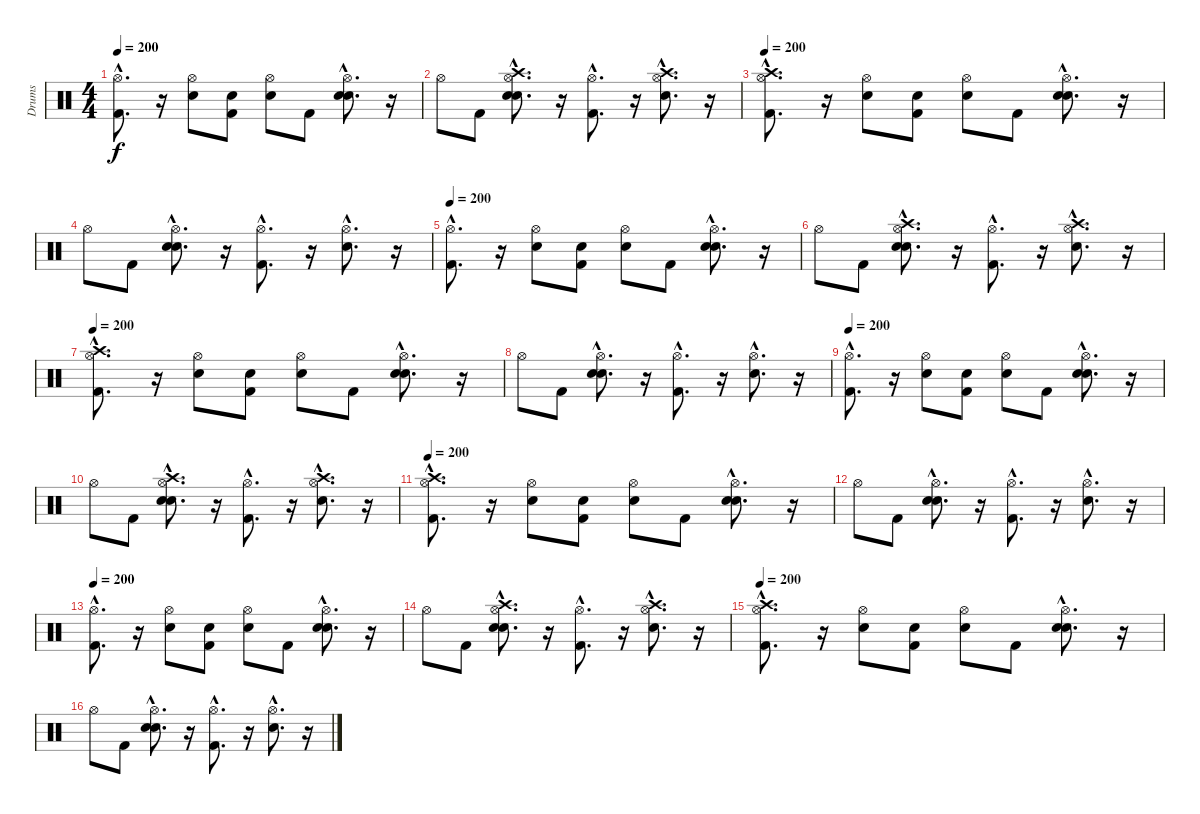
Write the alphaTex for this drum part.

\track ("Drums" "Drums") {instrument percussion}
\staff {score}
\articulation defaults
\ts (4 4)
\tempo 200
\clef neutral
\ks c
("Kick (hit) 2"{hac} "Hi-Hat (open)"{hac}).8{d dy f} r.16 ("Snare (hit) 2" "Hi-Hat (open)").8 ("Snare (hit)" "Kick (hit) 2").8 ("Snare (hit)" "Hi-Hat (open)").8 "Kick (hit) 2".8 ("Snare (hit)"{hac} "Snare (hit) 2"{hac} "Hi-Hat (open)"{hac}).8{d} r.16 |
"Hi-Hat (open)".8 "Kick (hit) 2".8 ("Snare (hit)"{hac} "Snare (hit) 2"{hac} "Hi-Hat (open)"{hac} "Crash high (hit)"{hac}).8{d} r.16 ("Kick (hit) 2"{hac} "Hi-Hat (open)"{hac}).8{d} r.16 ("Snare (hit) 2"{hac} "Hi-Hat (open)"{hac} "Crash high (hit)"{hac}).8{d} r.16 |
\tempo 200
("Kick (hit) 2"{hac} "Hi-Hat (open)"{hac} "Crash high (hit)"{hac}).8{d} r.16 ("Snare (hit) 2" "Hi-Hat (open)").8 ("Snare (hit)" "Kick (hit) 2").8 ("Snare (hit)" "Hi-Hat (open)").8 "Kick (hit) 2".8 ("Snare (hit)"{hac} "Snare (hit) 2"{hac} "Hi-Hat (open)"{hac}).8{d} r.16 |
"Hi-Hat (open)".8 "Kick (hit) 2".8 ("Snare (hit)"{hac} "Snare (hit) 2"{hac} "Hi-Hat (open)"{hac}).8{d} r.16 ("Kick (hit) 2"{hac} "Hi-Hat (open)"{hac}).8{d} r.16 ("Snare (hit) 2"{hac} "Hi-Hat (open)"{hac}).8{d} r.16 |
\tempo 200
("Kick (hit) 2"{hac} "Hi-Hat (open)"{hac}).8{d} r.16 ("Snare (hit) 2" "Hi-Hat (open)").8 ("Snare (hit)" "Kick (hit) 2").8 ("Snare (hit)" "Hi-Hat (open)").8 "Kick (hit) 2".8 ("Snare (hit)"{hac} "Snare (hit) 2"{hac} "Hi-Hat (open)"{hac}).8{d} r.16 |
"Hi-Hat (open)".8 "Kick (hit) 2".8 ("Snare (hit)"{hac} "Snare (hit) 2"{hac} "Hi-Hat (open)"{hac} "Crash high (hit)"{hac}).8{d} r.16 ("Kick (hit) 2"{hac} "Hi-Hat (open)"{hac}).8{d} r.16 ("Snare (hit) 2"{hac} "Hi-Hat (open)"{hac} "Crash high (hit)"{hac}).8{d} r.16 |
\tempo 200
("Kick (hit) 2"{hac} "Hi-Hat (open)"{hac} "Crash high (hit)"{hac}).8{d} r.16 ("Snare (hit) 2" "Hi-Hat (open)").8 ("Snare (hit)" "Kick (hit) 2").8 ("Snare (hit)" "Hi-Hat (open)").8 "Kick (hit) 2".8 ("Snare (hit)"{hac} "Snare (hit) 2"{hac} "Hi-Hat (open)"{hac}).8{d} r.16 |
"Hi-Hat (open)".8 "Kick (hit) 2".8 ("Snare (hit)"{hac} "Snare (hit) 2"{hac} "Hi-Hat (open)"{hac}).8{d} r.16 ("Kick (hit) 2"{hac} "Hi-Hat (open)"{hac}).8{d} r.16 ("Snare (hit) 2"{hac} "Hi-Hat (open)"{hac}).8{d} r.16 |
\tempo 200
("Kick (hit) 2"{hac} "Hi-Hat (open)"{hac}).8{d} r.16 ("Snare (hit) 2" "Hi-Hat (open)").8 ("Snare (hit)" "Kick (hit) 2").8 ("Snare (hit)" "Hi-Hat (open)").8 "Kick (hit) 2".8 ("Snare (hit)"{hac} "Snare (hit) 2"{hac} "Hi-Hat (open)"{hac}).8{d} r.16 |
"Hi-Hat (open)".8 "Kick (hit) 2".8 ("Snare (hit)"{hac} "Snare (hit) 2"{hac} "Hi-Hat (open)"{hac} "Crash high (hit)"{hac}).8{d} r.16 ("Kick (hit) 2"{hac} "Hi-Hat (open)"{hac}).8{d} r.16 ("Snare (hit) 2"{hac} "Hi-Hat (open)"{hac} "Crash high (hit)"{hac}).8{d} r.16 |
\tempo 200
("Kick (hit) 2"{hac} "Hi-Hat (open)"{hac} "Crash high (hit)"{hac}).8{d} r.16 ("Snare (hit) 2" "Hi-Hat (open)").8 ("Snare (hit)" "Kick (hit) 2").8 ("Snare (hit)" "Hi-Hat (open)").8 "Kick (hit) 2".8 ("Snare (hit)"{hac} "Snare (hit) 2"{hac} "Hi-Hat (open)"{hac}).8{d} r.16 |
"Hi-Hat (open)".8 "Kick (hit) 2".8 ("Snare (hit)"{hac} "Snare (hit) 2"{hac} "Hi-Hat (open)"{hac}).8{d} r.16 ("Kick (hit) 2"{hac} "Hi-Hat (open)"{hac}).8{d} r.16 ("Snare (hit) 2"{hac} "Hi-Hat (open)"{hac}).8{d} r.16 |
\tempo 200
("Kick (hit) 2"{hac} "Hi-Hat (open)"{hac}).8{d} r.16 ("Snare (hit) 2" "Hi-Hat (open)").8 ("Snare (hit)" "Kick (hit) 2").8 ("Snare (hit)" "Hi-Hat (open)").8 "Kick (hit) 2".8 ("Snare (hit)"{hac} "Snare (hit) 2"{hac} "Hi-Hat (open)"{hac}).8{d} r.16 |
"Hi-Hat (open)".8 "Kick (hit) 2".8 ("Snare (hit)"{hac} "Snare (hit) 2"{hac} "Hi-Hat (open)"{hac} "Crash high (hit)"{hac}).8{d} r.16 ("Kick (hit) 2"{hac} "Hi-Hat (open)"{hac}).8{d} r.16 ("Snare (hit) 2"{hac} "Hi-Hat (open)"{hac} "Crash high (hit)"{hac}).8{d} r.16 |
\tempo 200
("Kick (hit) 2"{hac} "Hi-Hat (open)"{hac} "Crash high (hit)"{hac}).8{d} r.16 ("Snare (hit) 2" "Hi-Hat (open)").8 ("Snare (hit)" "Kick (hit) 2").8 ("Snare (hit)" "Hi-Hat (open)").8 "Kick (hit) 2".8 ("Snare (hit)"{hac} "Snare (hit) 2"{hac} "Hi-Hat (open)"{hac}).8{d} r.16 |
"Hi-Hat (open)".8 "Kick (hit) 2".8 ("Snare (hit)"{hac} "Snare (hit) 2"{hac} "Hi-Hat (open)"{hac}).8{d} r.16 ("Kick (hit) 2"{hac} "Hi-Hat (open)"{hac}).8{d} r.16 ("Snare (hit) 2"{hac} "Hi-Hat (open)"{hac}).8{d} r.16
